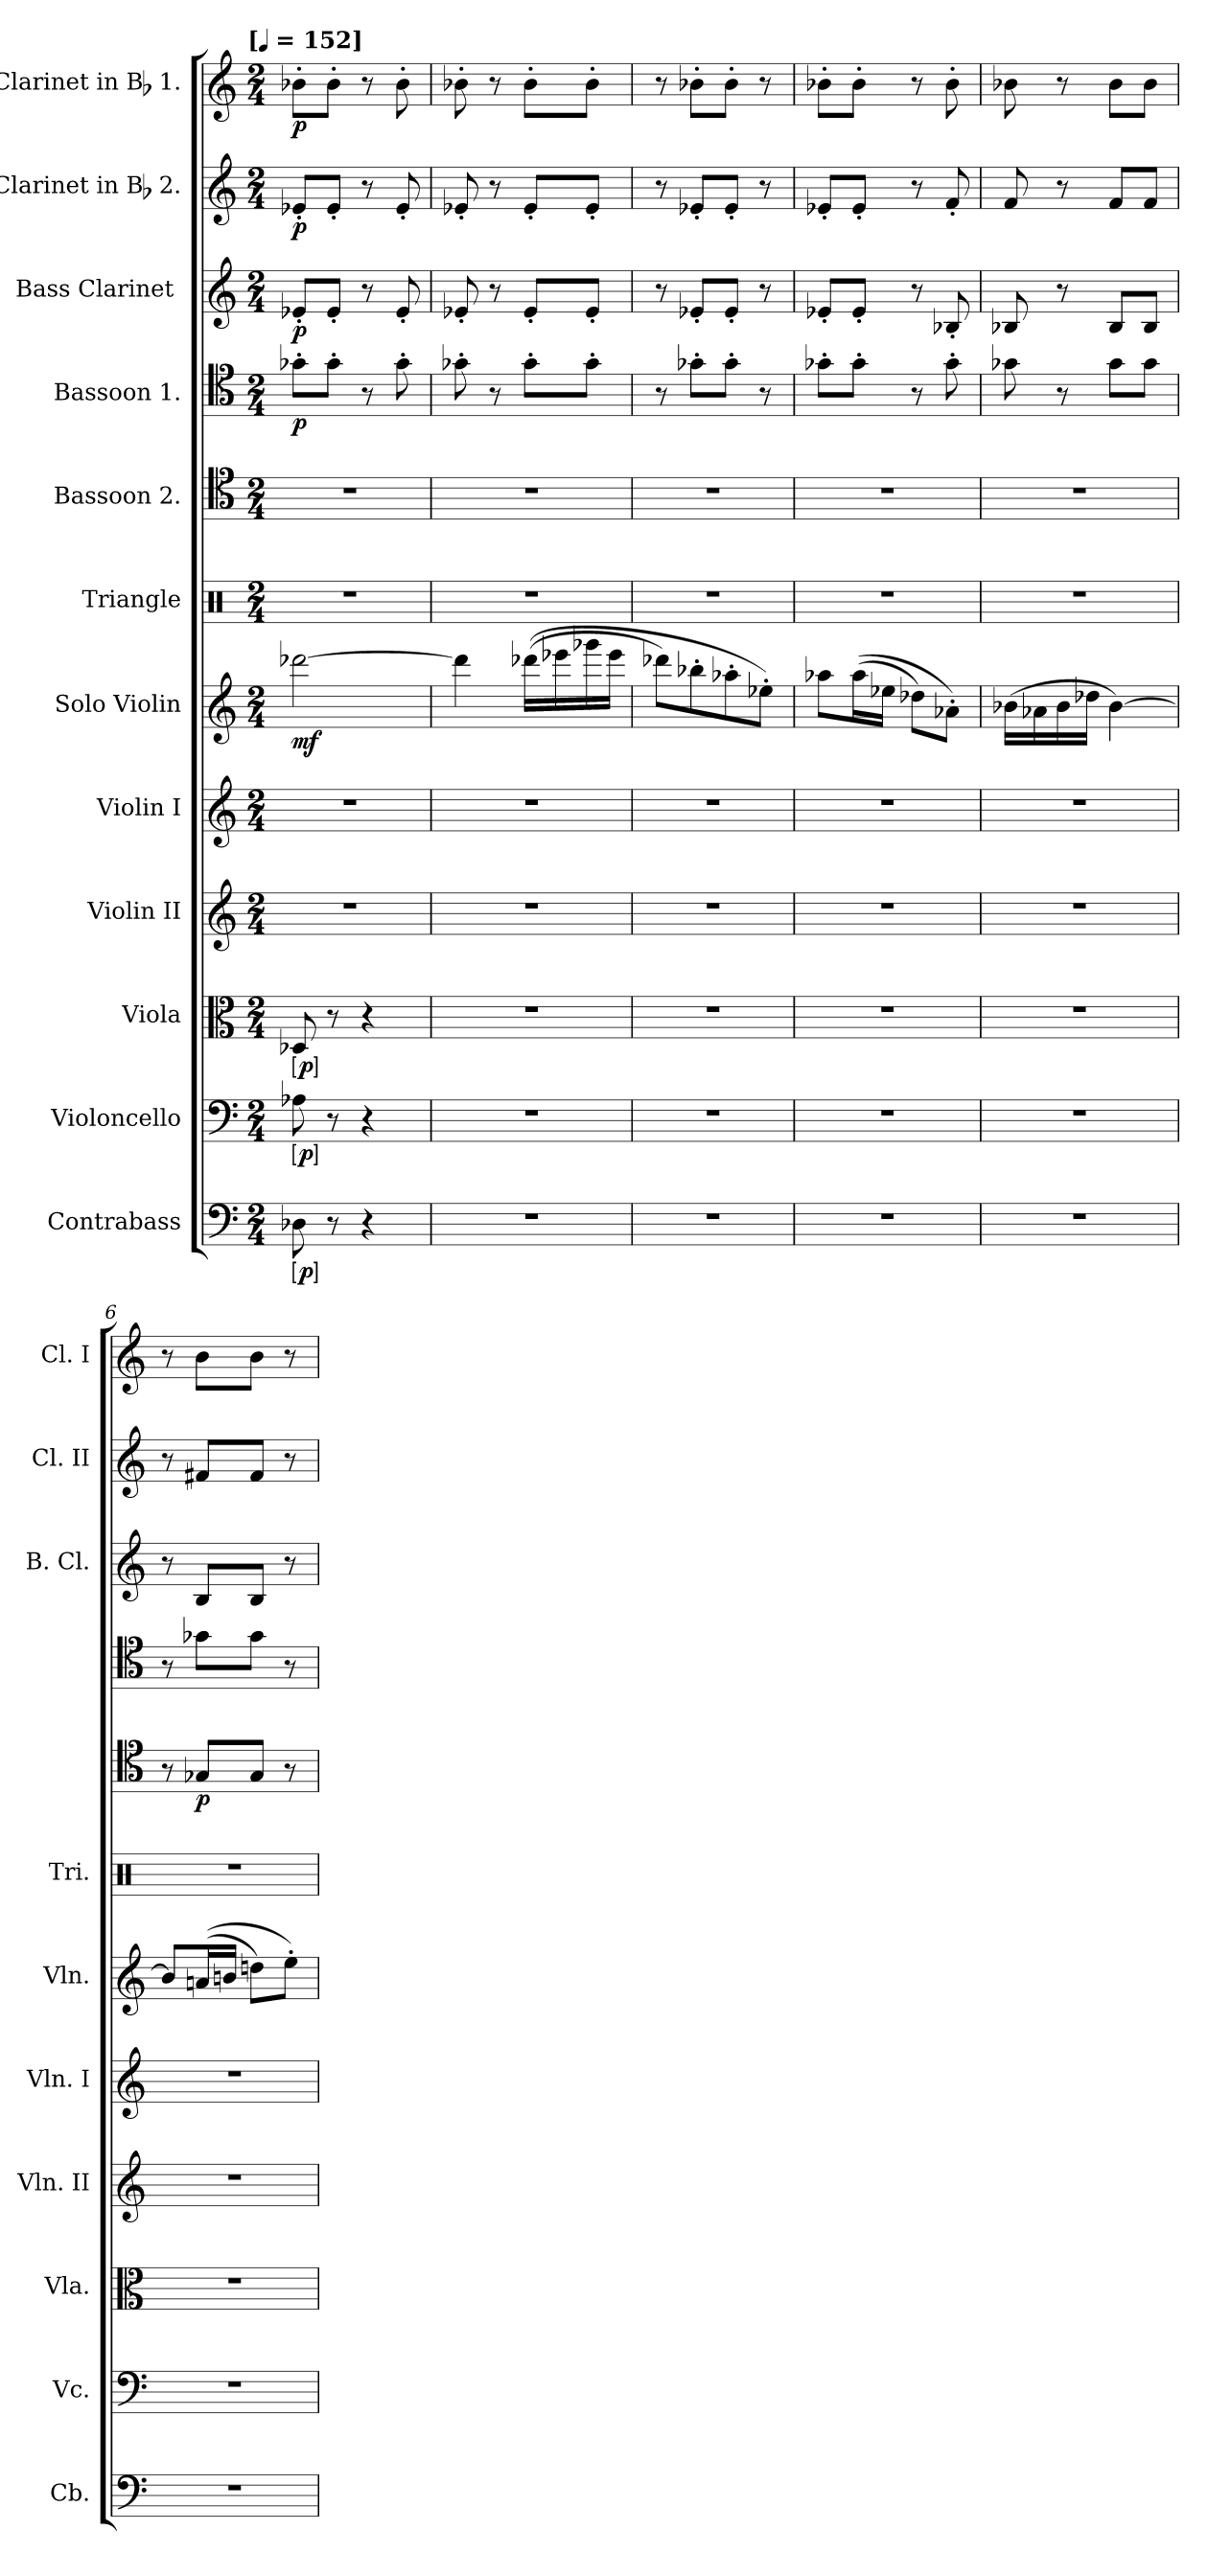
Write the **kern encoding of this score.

**kern	**dynam	**kern	**dynam	**kern	**dynam	**kern	**kern	**kern	**dynam	**kern	**kern	**dynam	**kern	**dynam	**kern	**dynam	**kern	**dynam	**kern	**dynam
*part12	*part12	*part11	*part11	*part10	*part10	*part9	*part8	*part7	*part7	*part6	*part5	*part5	*part4	*part4	*part3	*part3	*part2	*part2	*part1	*part1
*staff12	*staff12	*staff11	*staff11	*staff10	*staff10	*staff9	*staff8	*staff7	*staff7	*staff6	*staff5	*staff5	*staff4	*staff4	*staff3	*staff3	*staff2	*staff2	*staff1	*staff1
*I"Contrabass	*	*I"Violoncello	*	*I"Viola	*	*I"Violin II	*I"Violin I	*I"Solo Violin	*	*I"Triangle	*I"Bassoon 2.	*	*I"Bassoon 1.	*	*I"Bass Clarinet [C]	*	*I"Clarinet in Bb 2.	*	*I"Clarinet in Bb 1.	*
*I'Cb.	*	*I'Vc.	*	*I'Vla.	*	*I'Vln. II	*I'Vln. I	*I'Vln.	*	*I'Tri.	*	*	*	*	*I'B. Cl.	*	*I'Cl. II	*	*I'Cl. I	*
*clefF4	*	*clefF4	*	*clefC3	*	*clefG2	*clefG2	*clefG2	*	*clefX	*clefC4	*	*clefC4	*	*clefG2	*	*clefG2	*	*clefG2	*
*ITrd7c12	*	*	*	*	*	*	*	*	*	*	*	*	*	*	*ITrd1c2	*	*ITrd1c2	*	*ITrd1c2	*
*k[]	*	*k[]	*	*k[]	*	*k[]	*k[]	*k[]	*	*k[]	*k[]	*	*k[]	*	*	*	*k[b-e-]	*	*k[b-e-]	*
!!LO:TX:omd:t=[[quarter] = 152]
*M2/4	*	*M2/4	*	*M2/4	*	*M2/4	*M2/4	*M2/4	*	*M2/4	*M2/4	*	*M2/4	*	*M2/4	*	*M2/4	*	*M2/4	*
*MM152	*	*MM152	*	*MM152	*	*MM152	*MM152	*MM152	*	*MM152	*MM152	*	*MM152	*	*MM152	*	*MM152	*	*MM152	*
=1	=1	=1	=1	=1	=1	=1	=1	=1	=1	=1	=1	=1	=1	=1	=1	=1	=1	=1	=1	=1
!	!LO:DY:ed=brack	!	!LO:DY:ed=brack	!	!LO:DY:ed=brack	!	!	!	!	!	!	!	!	!	!	!	!	!	!	!
8DD-X	p	8A-X	p	8D-X	p	2r	2r	[2ddd-X	mf	2r	2r	.	8g-X'L	p	8d-X'L	p	8d-X'L	p	8a-X'L	p
8r	.	8r	.	8r	.	.	.	.	.	.	.	.	8g-'J	.	8d-'J	.	8d-'J	.	8a-'J	.
4r	.	4r	.	4r	.	.	.	.	.	.	.	.	8r	.	8r	.	8r	.	8r	.
.	.	.	.	.	.	.	.	.	.	.	.	.	8g-'	.	8d-'	.	8d-'	.	8a-'	.
=2	=2	=2	=2	=2	=2	=2	=2	=2	=2	=2	=2	=2	=2	=2	=2	=2	=2	=2	=2	=2
2r	.	2r	.	2r	.	2r	2r	4ddd-]	.	2r	2r	.	8g-X'	.	8d-X'	.	8d-X'	.	8a-X'	.
.	.	.	.	.	.	.	.	.	.	.	.	.	8r	.	8r	.	8r	.	8r	.
.	.	.	.	.	.	.	.	((16ddd-XLL	.	.	.	.	8g-'L	.	8d-'L	.	8d-'L	.	8a-'L	.
.	.	.	.	.	.	.	.	16eee-X	.	.	.	.	.	.	.	.	.	.	.	.
.	.	.	.	.	.	.	.	16ggg-X	.	.	.	.	8g-'J	.	8d-'J	.	8d-'J	.	8a-'J	.
.	.	.	.	.	.	.	.	16eee-JJ	.	.	.	.	.	.	.	.	.	.	.	.
=3	=3	=3	=3	=3	=3	=3	=3	=3	=3	=3	=3	=3	=3	=3	=3	=3	=3	=3	=3	=3
2r	.	2r	.	2r	.	2r	2r	8ddd-XL)	.	2r	2r	.	8r	.	8r	.	8r	.	8r	.
.	.	.	.	.	.	.	.	8bb-X'	.	.	.	.	8g-X'L	.	8d-X'L	.	8d-X'L	.	8a-X'L	.
.	.	.	.	.	.	.	.	8aa-X'	.	.	.	.	8g-'J	.	8d-'J	.	8d-'J	.	8a-'J	.
.	.	.	.	.	.	.	.	8ee-X'J)	.	.	.	.	8r	.	8r	.	8r	.	8r	.
=4	=4	=4	=4	=4	=4	=4	=4	=4	=4	=4	=4	=4	=4	=4	=4	=4	=4	=4	=4	=4
2r	.	2r	.	2r	.	2r	2r	8aa-XL	.	2r	2r	.	8g-X'L	.	8d-X'L	.	8d-X'L	.	8a-X'L	.
.	.	.	.	.	.	.	.	((16aa-L	.	.	.	.	8g-'J	.	8d-'J	.	8d-'J	.	8a-'J	.
.	.	.	.	.	.	.	.	16ee-XJJ	.	.	.	.	.	.	.	.	.	.	.	.
.	.	.	.	.	.	.	.	8dd-XL)	.	.	.	.	8r	.	8r	.	8r	.	8r	.
.	.	.	.	.	.	.	.	8a-X'J)	.	.	.	.	8g-'	.	8A-X'	.	8e-'	.	8a-'	.
=5	=5	=5	=5	=5	=5	=5	=5	=5	=5	=5	=5	=5	=5	=5	=5	=5	=5	=5	=5	=5
2r	.	2r	.	2r	.	2r	2r	(16b-XLL	.	2r	2r	.	8g-X	.	8A-X	.	8e-	.	8a-X	.
.	.	.	.	.	.	.	.	16a-X	.	.	.	.	.	.	.	.	.	.	.	.
.	.	.	.	.	.	.	.	16b-	.	.	.	.	8r	.	8r	.	8r	.	8r	.
.	.	.	.	.	.	.	.	16dd-XJJ	.	.	.	.	.	.	.	.	.	.	.	.
.	.	.	.	.	.	.	.	[4b-)	.	.	.	.	8g-L	.	8A-L	.	8e-L	.	8a-L	.
.	.	.	.	.	.	.	.	.	.	.	.	.	8g-J	.	8A-J	.	8e-J	.	8a-J	.
=6	=6	=6	=6	=6	=6	=6	=6	=6	=6	=6	=6	=6	=6	=6	=6	=6	=6	=6	=6	=6
2r	.	2r	.	2r	.	2r	2r	8b-L]	.	2r	8r	.	8r	.	8r	.	8r	.	8r	.
.	.	.	.	.	.	.	.	((16anL	.	.	8G-XL	p	8g-XL	.	8AL	.	8enL	.	8aL	.
.	.	.	.	.	.	.	.	16bnJJ	.	.	.	.	.	.	.	.	.	.	.	.
.	.	.	.	.	.	.	.	8ddnL)	.	.	8G-J	.	8g-J	.	8AJ	.	8eJ	.	8aJ	.
.	.	.	.	.	.	.	.	8ee'J)	.	.	8r	.	8r	.	8r	.	8r	.	8r	.
=	=	=	=	=	=	=	=	=	=	=	=	=	=	=	=	=	=	=	=	=
*-	*-	*-	*-	*-	*-	*-	*-	*-	*-	*-	*-	*-	*-	*-	*-	*-	*-	*-	*-	*-
